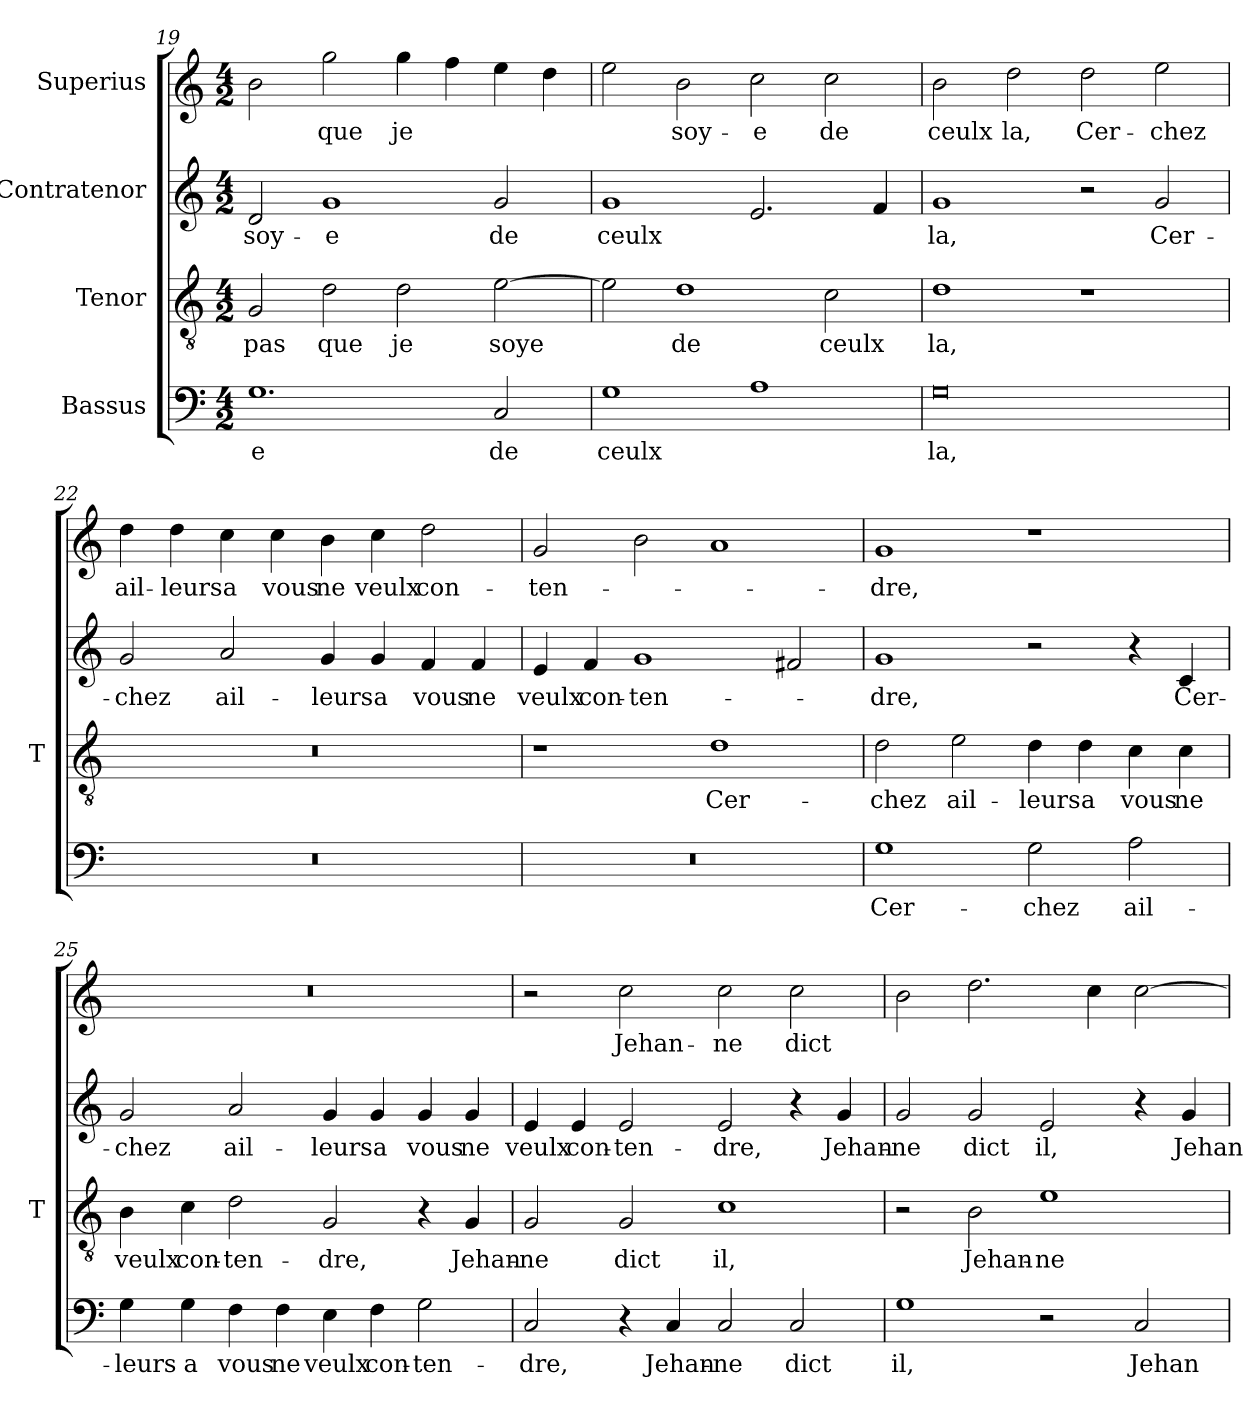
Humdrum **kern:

**kern	**text	**kern	**text	**kern	**text	**kern	**text
*part4	*part4	*part3	*part3	*part2	*part2	*part1	*part1
*staff4	*staff4	*staff3	*staff3	*staff2	*staff2	*staff1	*staff1
*I"Bassus	*	*I"Tenor	*	*I"Contratenor	*	*I"Superius	*
*	*	*I'T	*	*	*	*	*
*clefF4	*	*clefGv2	*	*clefG2	*	*clefG2	*
*k[]	*	*k[]	*	*k[]	*	*k[]	*
*M4/2	*	*M4/2	*	*M4/2	*	*M4/2	*
=19	=19	=19	=19	=19	=19	=19	=19
1.G	-e	2G	-pas	2d	soy-	2b	.
.	.	2d	-que	1g	-e	2gg	-que
.	.	2d	-je	.	.	4gg	-je
.	.	.	.	.	.	4ff	.
2C	-de	[2e	-soye	2g	-de	4ee	.
.	.	.	.	.	.	4dd	.
=20	=20	=20	=20	=20	=20	=20	=20
1G	-ceulx	2e]	.	1g	-ceulx	2ee	.
.	.	1d	-de	.	.	2b	soy-
1A	.	.	.	2.e	.	2cc	-e
.	.	2c	-ceulx	.	.	2cc	-de
.	.	.	.	4f	.	.	.
=21	=21	=21	=21	=21	=21	=21	=21
0G	-la,	1d	-la,	1g	-la,	2b	-ceulx
.	.	.	.	.	.	2dd	-la,
.	.	1r	.	2r	.	2dd	Cer-
.	.	.	.	2g	Cer-	2ee	-chez
=22	=22	=22	=22	=22	=22	=22	=22
0r	.	0r	.	2g	-chez	4dd	ail-
.	.	.	.	.	.	4dd	-leurs
.	.	.	.	2a	ail-	4cc	-a
.	.	.	.	.	.	4cc	-vous
.	.	.	.	4g	-leurs	4b	-ne
.	.	.	.	4g	-a	4cc	-veulx
.	.	.	.	4f	-vous	2dd	con-
.	.	.	.	4f	-ne	.	.
=23	=23	=23	=23	=23	=23	=23	=23
0r	.	1r	.	4e	-veulx	2g	ten-
.	.	.	.	4f	con-	.	.
.	.	.	.	1g	ten-	2b	.
.	.	1d	Cer-	.	.	1a	.
.	.	.	.	2f#X	.	.	.
=24	=24	=24	=24	=24	=24	=24	=24
1G	Cer-	2d	-chez	1g	-dre,	1g	-dre,
.	.	2e	ail-	.	.	.	.
2G	-chez	4d	-leurs	2r	.	1r	.
.	.	4d	-a	.	.	.	.
2A	ail-	4c	-vous	4r	.	.	.
.	.	4c	-ne	4c	Cer-	.	.
=25	=25	=25	=25	=25	=25	=25	=25
4G	-leurs	4B	-veulx	2g	-chez	0r	.
4G	-a	4c	con-	.	.	.	.
4F	-vous	2d	ten-	2a	ail-	.	.
4F	-ne	.	.	.	.	.	.
4E	-veulx	2G	-dre,	4g	-leurs	.	.
4F	con-	.	.	4g	-a	.	.
2G	ten-	4r	.	4g	-vous	.	.
.	.	4G	Jehan-	4g	-ne	.	.
=26	=26	=26	=26	=26	=26	=26	=26
2C	-dre,	2G	-ne	4e	-veulx	2r	.
.	.	.	.	4e	con-	.	.
4r	.	2G	-dict	2e	ten-	2cc	Jehan-
4C	Jehan-	.	.	.	.	.	.
2C	-ne	1c	-il,	2e	-dre,	2cc	-ne
2C	-dict	.	.	4r	.	2cc	-dict
.	.	.	.	4g	Jehan-	.	.
=27	=27	=27	=27	=27	=27	=27	=27
1G	-il,	2r	.	2g	-ne	2b	.
.	.	2B	Jehan-	2g	-dict	2.dd	.
2r	.	1e	-ne	2e	-il,	.	.
.	.	.	.	.	.	4cc	.
2C	Jehan-	.	.	4r	.	[2cc	.
.	.	.	.	4g	Jehan-	.	.
=	=	=	=	=	=	=	=
*-	*-	*-	*-	*-	*-	*-	*-
